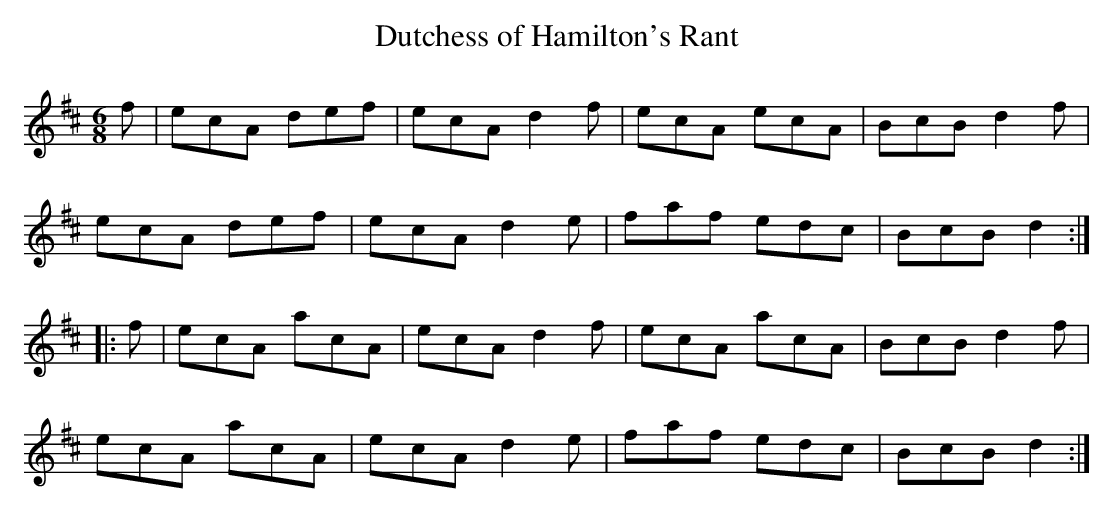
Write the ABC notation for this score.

X:1
T:Dutchess of Hamilton's Rant
M:6/8
L:1/8
K:D
f|ecA def|ecA d2f|ecA ecA|BcB d2f|
ecA def|ecA d2e|faf edc|BcB d2:|
|:f|ecA acA|ecA d2f|ecA acA|BcB d2f|
ecA acA|ecA d2e|faf edc|BcB d2:|
